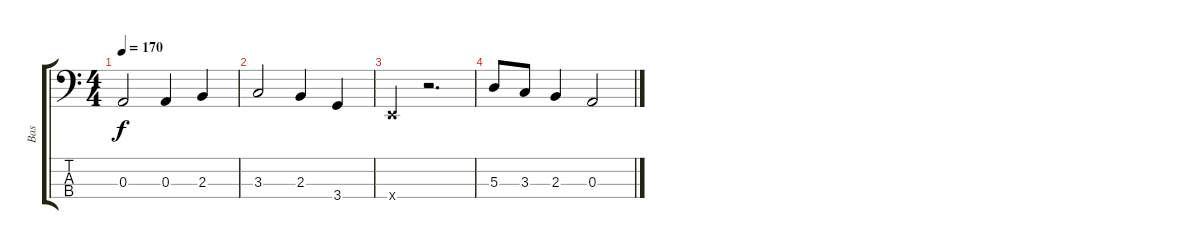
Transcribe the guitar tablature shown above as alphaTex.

\track ("Bas" "Bas") {instrument electricbassfinger}
\staff {score tabs}
\tuning (G2 D2 A1 E1) {hide}
\ts (4 4)
\tempo 170
\clef f4
\ks c
0.3.2{dy f} 0.3.4 2.3.4 |
3.3.2 2.3.4 3.4.4 |
0.4{x}.4 r.2{d} |
5.3.8 3.3.8 2.3.4 0.3.2
